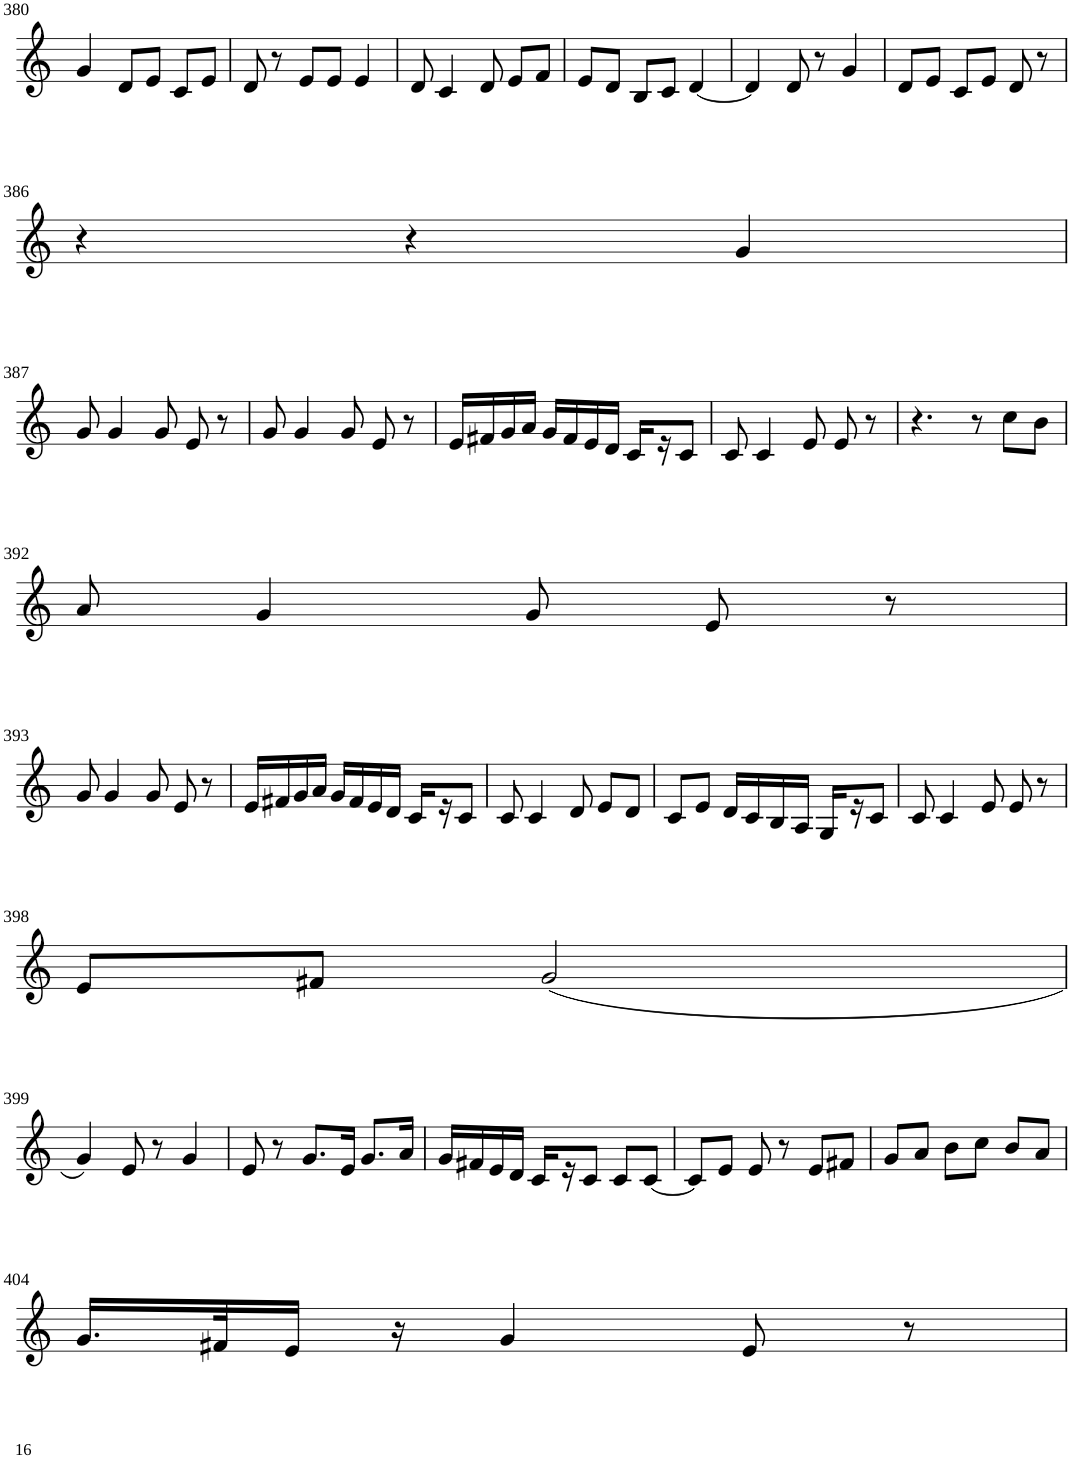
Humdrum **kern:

**kern
*part1
*staff1
*I"Violin
!!LO:PB:g=z
*clefG2
*k[]
*M3/4
=380
4g/
8d/L
8e/J
8c/L
8e/J
=381
8d/
8r
8e/L
8e/J
4e/
=382
8d/
4c/
8d/
8e/L
8f/J
=383
8e/L
8d/J
8B/L
8c/J
[4d/
=384
4d/]
8d/
8r
4g/
=385
8d/L
8e/J
8c/L
8e/J
8d/
8r
!!LO:LB:g=z
=386
4r
4r
4g/
!!LO:LB:g=z
=387
8g/
4g/
8g/
8e/
8r
=388
8g/
4g/
8g/
8e/
8r
=389
16e/LL
16f#X/
16g/
16a/JJ
16g/LL
16f#/
16e/
16d/JJ
16c/LL
16r
8c/J
=390
8c/
4c/
8e/
8e/
8r
=391
4.r
8r
8cc\L
8b\J
!!LO:LB:g=z
=392
8a/
4g/
8g/
8e/
8r
!!LO:LB:g=z
=393
8g/
4g/
8g/
8e/
8r
=394
16e/LL
16f#X/
16g/
16a/JJ
16g/LL
16f#/
16e/
16d/JJ
16c/LL
16r
8c/J
=395
8c/
4c/
8d/
8e/L
8d/J
=396
8c/L
8e/J
16d/LL
16c/
16B/
16A/JJ
16G/LL
16r
8c/J
=397
8c/
4c/
8e/
8e/
8r
!!LO:LB:g=z
=398
8e/L
8f#X/J
(2g/
!!LO:LB:g=z
=399
4g/)
8e/
8r
4g/
=400
8e/
8r
8.g/L
16e/Jk
8.g/L
16a/Jk
=401
16g/LL
16f#X/
16e/
16d/JJ
16c/LL
16r
8c/J
8c/L
[8c/J
=402
8c/L]
8e/J
8e/
8r
8e/L
8f#X/J
=403
8g/L
8a/J
8b\L
8cc\J
8b/L
8a/J
!!LO:LB:g=z
=404
16.g/LL
32f#X/K
16e/JJ
16r
4g/
8e/
8r
=
*-
